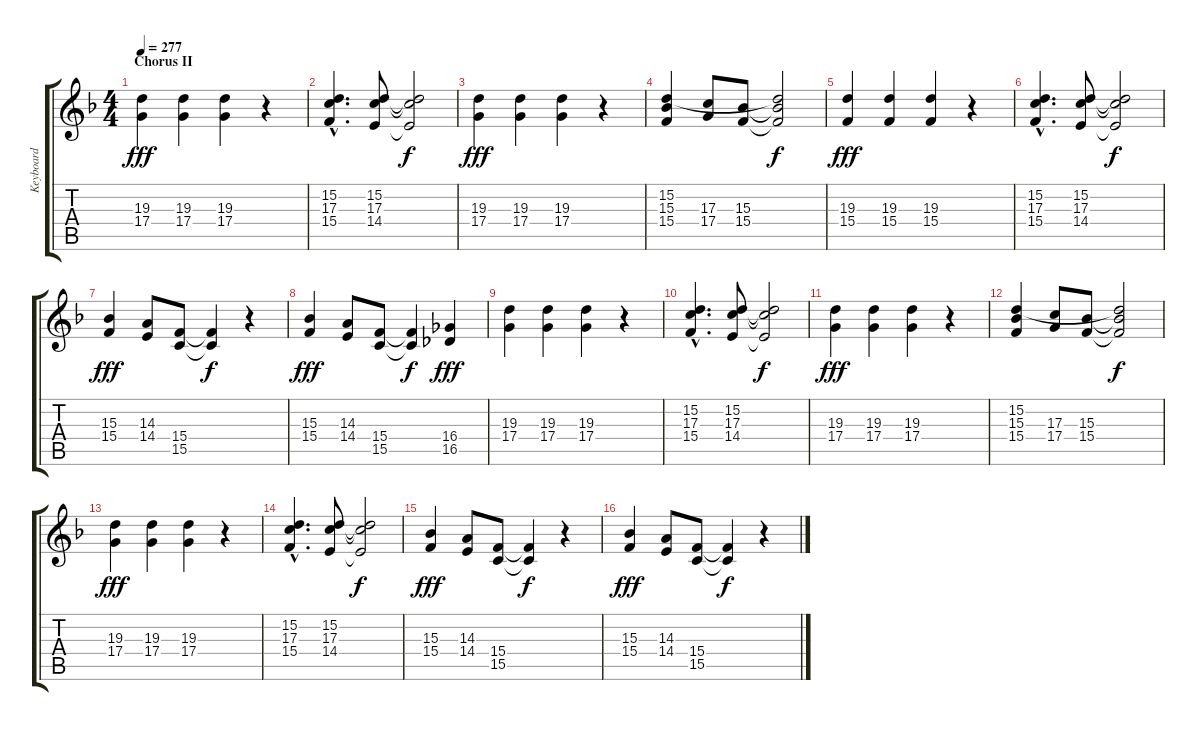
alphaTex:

\track ("Keyboard" "Keyboard") {instrument rockorgan}
\staff {score tabs}
\tuning (E4 B3 G3 D3 A2 E2) {hide}
\ts (4 4)
\section ("" "Chorus II")
\tempo 277
\clef g2
\ks f
(19.3 17.4).4{dy fff volume 8 instrument rockorgan} (19.3 17.4).4 (19.3 17.4).4 r.4 |
(15.2{hac} 17.3{hac} 15.4{hac}).4{d} (15.2 17.3 14.4).8 (15.2{t} 17.3{t} 14.4{t}).2{dy f} |
(19.3 17.4).4{dy fff} (19.3 17.4).4 (19.3 17.4).4 r.4 |
(15.2 15.3 15.4).4 (17.3 17.4).8 (15.3 15.4).8 (15.2{t} 15.3{t} 15.4{t}).2{dy f} |
(19.3 15.4).4{dy fff} (19.3 15.4).4 (19.3 15.4).4 r.4 |
(15.2{hac} 17.3{hac} 15.4{hac}).4{d} (15.2 17.3 14.4).8 (15.2{t} 17.3{t} 14.4{t}).2{dy f} |
(15.3 15.4).4{dy fff} (14.3 14.4).8 (15.4 15.5).8 (15.4{t} 15.5{t}).4{dy f} r.4 |
(15.3 15.4).4{dy fff} (14.3 14.4).8 (15.4 15.5).8 (15.4{t} 15.5{t}).4{dy f} (16.4 16.5).4{dy fff} |
(19.3 17.4).4 (19.3 17.4).4 (19.3 17.4).4 r.4 |
(15.2{hac} 17.3{hac} 15.4{hac}).4{d} (15.2 17.3 14.4).8 (15.2{t} 17.3{t} 14.4{t}).2{dy f} |
(19.3 17.4).4{dy fff} (19.3 17.4).4 (19.3 17.4).4 r.4 |
(15.2 15.3 15.4).4 (17.3 17.4).8 (15.3 15.4).8 (15.2{t} 15.3{t} 15.4{t}).2{dy f} |
(19.3 17.4).4{dy fff} (19.3 17.4).4 (19.3 17.4).4 r.4 |
(15.2{hac} 17.3{hac} 15.4{hac}).4{d} (15.2 17.3 14.4).8 (15.2{t} 17.3{t} 14.4{t}).2{dy f} |
(15.3 15.4).4{dy fff} (14.3 14.4).8 (15.4 15.5).8 (15.4{t} 15.5{t}).4{dy f} r.4 |
(15.3 15.4).4{dy fff} (14.3 14.4).8 (15.4 15.5).8 (15.4{t} 15.5{t}).4{dy f} r.4
